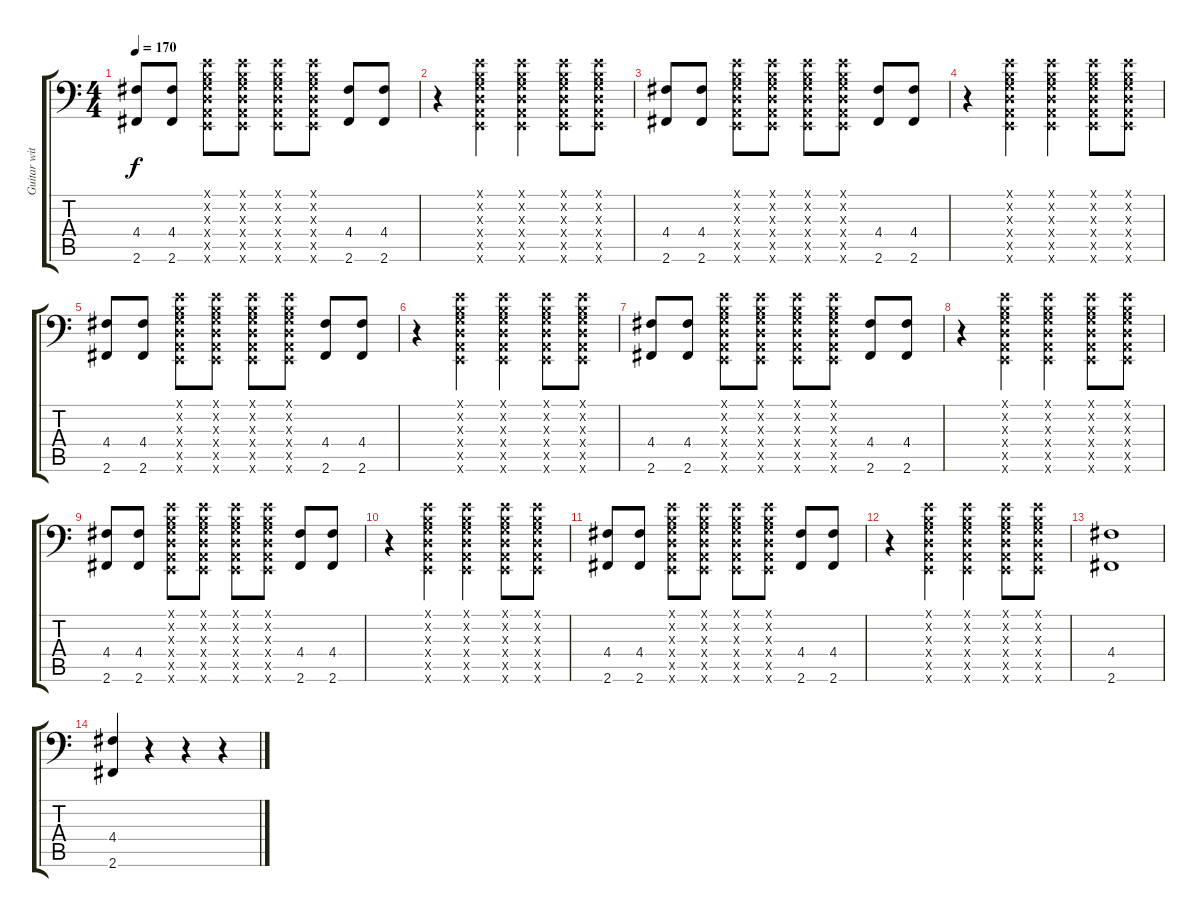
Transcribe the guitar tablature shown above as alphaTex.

\track ("Guitar with pitch" "Guitar wit") {instrument overdrivenguitar}
\staff {score tabs}
\tuning (E3 B2 G2 D2 A1 E1) {hide}
\ts (4 4)
\tempo 170
\clef f4
\ks c
(4.4 2.6).8{dy f} (4.4 2.6).8 (0.1{x} 0.2{x} 0.3{x} 0.4{x} 0.5{x} 0.6{x}).8 (0.1{x} 0.2{x} 0.3{x} 0.4{x} 0.5{x} 0.6{x}).8 (0.1{x} 0.2{x} 0.3{x} 0.4{x} 0.5{x} 0.6{x}).8 (0.1{x} 0.2{x} 0.3{x} 0.4{x} 0.5{x} 0.6{x}).8 (4.4 2.6).8 (4.4 2.6).8 |
r.4 (0.1{x} 0.2{x} 0.3{x} 0.4{x} 0.5{x} 0.6{x}).4 (0.1{x} 0.2{x} 0.3{x} 0.4{x} 0.5{x} 0.6{x}).4 (0.1{x} 0.2{x} 0.3{x} 0.4{x} 0.5{x} 0.6{x}).8 (0.1{x} 0.2{x} 0.3{x} 0.4{x} 0.5{x} 0.6{x}).8 |
(4.4 2.6).8 (4.4 2.6).8 (0.1{x} 0.2{x} 0.3{x} 0.4{x} 0.5{x} 0.6{x}).8 (0.1{x} 0.2{x} 0.3{x} 0.4{x} 0.5{x} 0.6{x}).8 (0.1{x} 0.2{x} 0.3{x} 0.4{x} 0.5{x} 0.6{x}).8 (0.1{x} 0.2{x} 0.3{x} 0.4{x} 0.5{x} 0.6{x}).8 (4.4 2.6).8 (4.4 2.6).8 |
r.4 (0.1{x} 0.2{x} 0.3{x} 0.4{x} 0.5{x} 0.6{x}).4 (0.1{x} 0.2{x} 0.3{x} 0.4{x} 0.5{x} 0.6{x}).4 (0.1{x} 0.2{x} 0.3{x} 0.4{x} 0.5{x} 0.6{x}).8 (0.1{x} 0.2{x} 0.3{x} 0.4{x} 0.5{x} 0.6{x}).8 |
(4.4 2.6).8 (4.4 2.6).8 (0.1{x} 0.2{x} 0.3{x} 0.4{x} 0.5{x} 0.6{x}).8 (0.1{x} 0.2{x} 0.3{x} 0.4{x} 0.5{x} 0.6{x}).8 (0.1{x} 0.2{x} 0.3{x} 0.4{x} 0.5{x} 0.6{x}).8 (0.1{x} 0.2{x} 0.3{x} 0.4{x} 0.5{x} 0.6{x}).8 (4.4 2.6).8 (4.4 2.6).8 |
r.4 (0.1{x} 0.2{x} 0.3{x} 0.4{x} 0.5{x} 0.6{x}).4 (0.1{x} 0.2{x} 0.3{x} 0.4{x} 0.5{x} 0.6{x}).4 (0.1{x} 0.2{x} 0.3{x} 0.4{x} 0.5{x} 0.6{x}).8 (0.1{x} 0.2{x} 0.3{x} 0.4{x} 0.5{x} 0.6{x}).8 |
(4.4 2.6).8 (4.4 2.6).8 (0.1{x} 0.2{x} 0.3{x} 0.4{x} 0.5{x} 0.6{x}).8 (0.1{x} 0.2{x} 0.3{x} 0.4{x} 0.5{x} 0.6{x}).8 (0.1{x} 0.2{x} 0.3{x} 0.4{x} 0.5{x} 0.6{x}).8 (0.1{x} 0.2{x} 0.3{x} 0.4{x} 0.5{x} 0.6{x}).8 (4.4 2.6).8 (4.4 2.6).8 |
r.4 (0.1{x} 0.2{x} 0.3{x} 0.4{x} 0.5{x} 0.6{x}).4 (0.1{x} 0.2{x} 0.3{x} 0.4{x} 0.5{x} 0.6{x}).4 (0.1{x} 0.2{x} 0.3{x} 0.4{x} 0.5{x} 0.6{x}).8 (0.1{x} 0.2{x} 0.3{x} 0.4{x} 0.5{x} 0.6{x}).8 |
(4.4 2.6).8 (4.4 2.6).8 (0.1{x} 0.2{x} 0.3{x} 0.4{x} 0.5{x} 0.6{x}).8 (0.1{x} 0.2{x} 0.3{x} 0.4{x} 0.5{x} 0.6{x}).8 (0.1{x} 0.2{x} 0.3{x} 0.4{x} 0.5{x} 0.6{x}).8 (0.1{x} 0.2{x} 0.3{x} 0.4{x} 0.5{x} 0.6{x}).8 (4.4 2.6).8 (4.4 2.6).8 |
r.4 (0.1{x} 0.2{x} 0.3{x} 0.4{x} 0.5{x} 0.6{x}).4 (0.1{x} 0.2{x} 0.3{x} 0.4{x} 0.5{x} 0.6{x}).4 (0.1{x} 0.2{x} 0.3{x} 0.4{x} 0.5{x} 0.6{x}).8 (0.1{x} 0.2{x} 0.3{x} 0.4{x} 0.5{x} 0.6{x}).8 |
(4.4 2.6).8 (4.4 2.6).8 (0.1{x} 0.2{x} 0.3{x} 0.4{x} 0.5{x} 0.6{x}).8 (0.1{x} 0.2{x} 0.3{x} 0.4{x} 0.5{x} 0.6{x}).8 (0.1{x} 0.2{x} 0.3{x} 0.4{x} 0.5{x} 0.6{x}).8 (0.1{x} 0.2{x} 0.3{x} 0.4{x} 0.5{x} 0.6{x}).8 (4.4 2.6).8 (4.4 2.6).8 |
r.4 (0.1{x} 0.2{x} 0.3{x} 0.4{x} 0.5{x} 0.6{x}).4 (0.1{x} 0.2{x} 0.3{x} 0.4{x} 0.5{x} 0.6{x}).4 (0.1{x} 0.2{x} 0.3{x} 0.4{x} 0.5{x} 0.6{x}).8 (0.1{x} 0.2{x} 0.3{x} 0.4{x} 0.5{x} 0.6{x}).8 |
(4.4 2.6).1 |
(4.4 2.6).4 r.4 r.4 r.4
